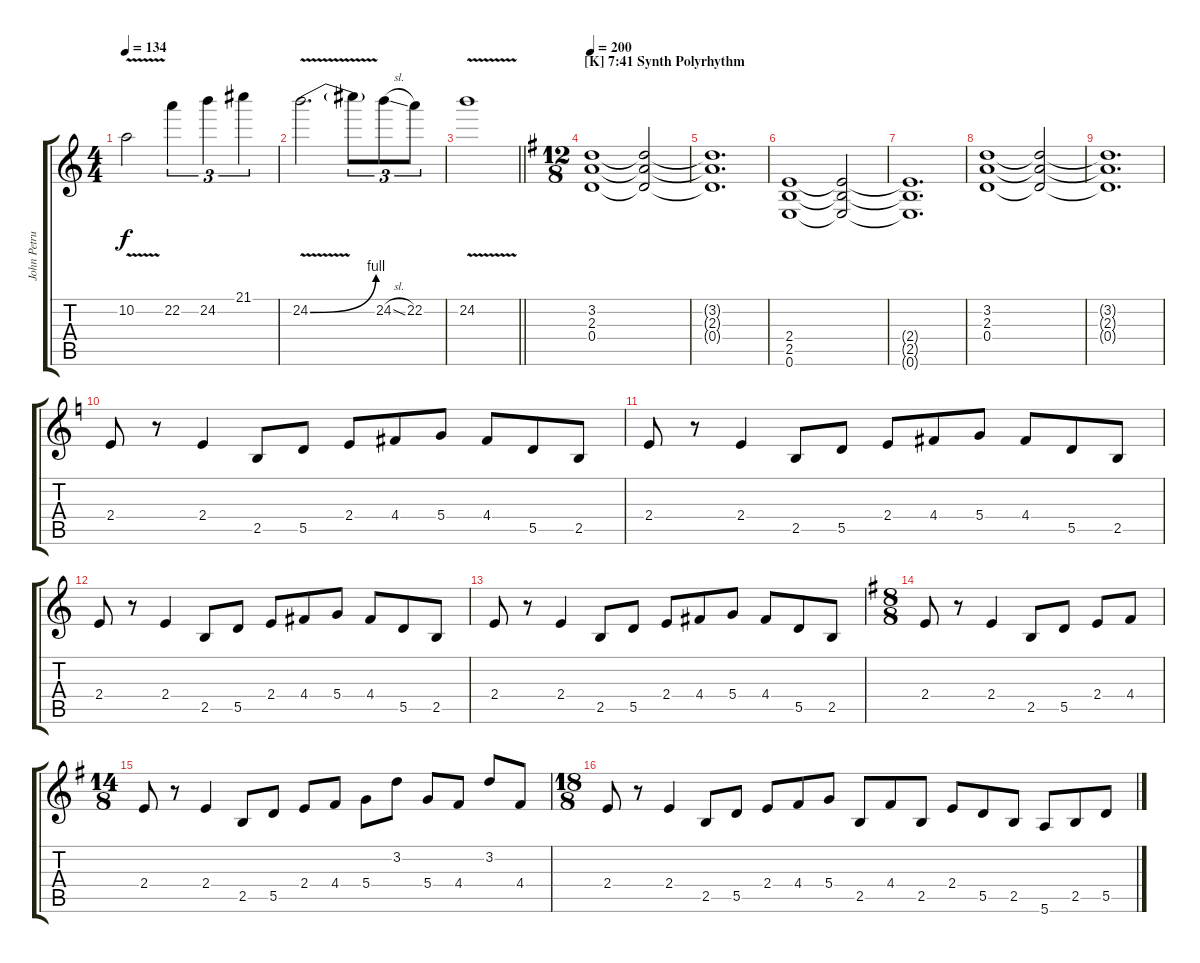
\track ("John Petrucci - Guitar" "John Petru") {instrument distortionguitar}
\staff {score tabs}
\tuning (E4 B3 G3 D3 A2 E2) {hide}
\ts (4 4)
\tempo 134
\clef g2
\ks c
10.2{v t}.2{dy f} 22.2.4{tu (3 2)} 24.2.4{tu (3 2)} 21.1.4{tu (3 2)} |
24.2{be (bend 0 0 60 4) v}.2{d} 24.2{t}.8{tu (3 2)} 24.2{sl}.8{tu (3 2)} 22.2.8{tu (3 2)} |
\barLineRight lightlight
24.2{v}.1 |
\ts (12 8)
\section ("" "[K] 7:41 Synth Polyrhythm")
\tempo 200
\ks g
(3.2 2.3 0.4).1 (3.2{t} 2.3{t} 0.4{t}).2 |
(3.2{t} 2.3{t} 0.4{t}).1{d} |
(2.4 2.5 0.6).1 (2.4{t} 2.5{t} 0.6{t}).2 |
(2.4{t} 2.5{t} 0.6{t}).1{d} |
(3.2 2.3 0.4).1 (3.2{t} 2.3{t} 0.4{t}).2 |
(3.2{t} 2.3{t} 0.4{t}).1{d} |
\ks c
2.4.8 r.8 2.4.4 2.5.8 5.5.8 2.4.8 4.4.8 5.4.8 4.4.8 5.5.8 2.5.8 |
2.4.8 r.8 2.4.4 2.5.8 5.5.8 2.4.8 4.4.8 5.4.8 4.4.8 5.5.8 2.5.8 |
2.4.8 r.8 2.4.4 2.5.8 5.5.8 2.4.8 4.4.8 5.4.8 4.4.8 5.5.8 2.5.8 |
2.4.8 r.8 2.4.4 2.5.8 5.5.8 2.4.8 4.4.8 5.4.8 4.4.8 5.5.8 2.5.8 |
\ts (8 8)
\ks g
2.4.8 r.8 2.4.4 2.5.8 5.5.8 2.4.8 4.4.8 |
\ts (14 8)
2.4.8 r.8 2.4.4 2.5.8 5.5.8 2.4.8 4.4.8 5.4.8 3.2.8 5.4.8 4.4.8 3.2.8 4.4.8 |
\ts (18 8)
2.4.8 r.8 2.4.4 2.5.8 5.5.8 2.4.8 4.4.8 5.4.8 2.5.8 4.4.8 2.5.8 2.4.8 5.5.8 2.5.8 5.6.8 2.5.8 5.5.8
